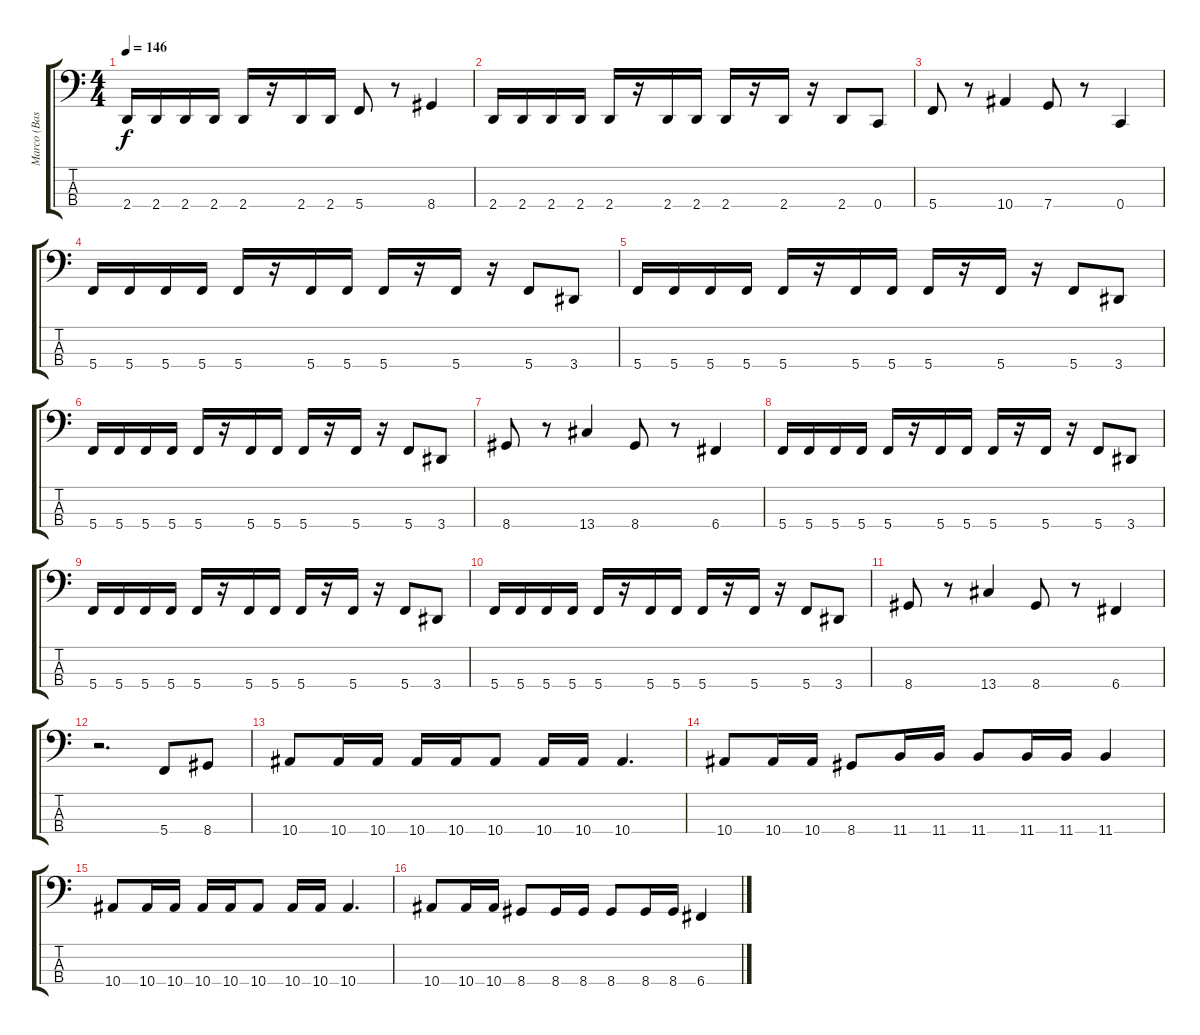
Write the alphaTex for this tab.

\track ("Marco (Bass Guitar)" "Marco (Bas") {instrument electricbassfinger}
\staff {score tabs}
\tuning (F2 C2 G1 C1) {hide}
\ts (4 4)
\tempo 146
\clef f4
\ks c
2.4.16{dy f} 2.4.16 2.4.16 2.4.16 2.4.16 r.16 2.4.16 2.4.16 5.4.8 r.8 8.4.4 |
2.4.16 2.4.16 2.4.16 2.4.16 2.4.16 r.16 2.4.16 2.4.16 2.4.16 r.16 2.4.16 r.16 2.4.8 0.4.8 |
5.4.8 r.8 10.4.4 7.4.8 r.8 0.4.4 |
5.4.16 5.4.16 5.4.16 5.4.16 5.4.16 r.16 5.4.16 5.4.16 5.4.16 r.16 5.4.16 r.16 5.4.8 3.4.8 |
5.4.16 5.4.16 5.4.16 5.4.16 5.4.16 r.16 5.4.16 5.4.16 5.4.16 r.16 5.4.16 r.16 5.4.8 3.4.8 |
5.4.16 5.4.16 5.4.16 5.4.16 5.4.16 r.16 5.4.16 5.4.16 5.4.16 r.16 5.4.16 r.16 5.4.8 3.4.8 |
8.4.8 r.8 13.4.4 8.4.8 r.8 6.4.4 |
5.4.16 5.4.16 5.4.16 5.4.16 5.4.16 r.16 5.4.16 5.4.16 5.4.16 r.16 5.4.16 r.16 5.4.8 3.4.8 |
5.4.16 5.4.16 5.4.16 5.4.16 5.4.16 r.16 5.4.16 5.4.16 5.4.16 r.16 5.4.16 r.16 5.4.8 3.4.8 |
5.4.16 5.4.16 5.4.16 5.4.16 5.4.16 r.16 5.4.16 5.4.16 5.4.16 r.16 5.4.16 r.16 5.4.8 3.4.8 |
8.4.8 r.8 13.4.4 8.4.8 r.8 6.4.4 |
r.2{d} 5.4.8 8.4.8 |
10.4.8 10.4.16 10.4.16 10.4.16 10.4.16 10.4.8 10.4.16 10.4.16 10.4.4{d} |
10.4.8 10.4.16 10.4.16 8.4.8 11.4.16 11.4.16 11.4.8 11.4.16 11.4.16 11.4.4 |
10.4.8 10.4.16 10.4.16 10.4.16 10.4.16 10.4.8 10.4.16 10.4.16 10.4.4{d} |
10.4.8 10.4.16 10.4.16 8.4.8 8.4.16 8.4.16 8.4.8 8.4.16 8.4.16 6.4.4
